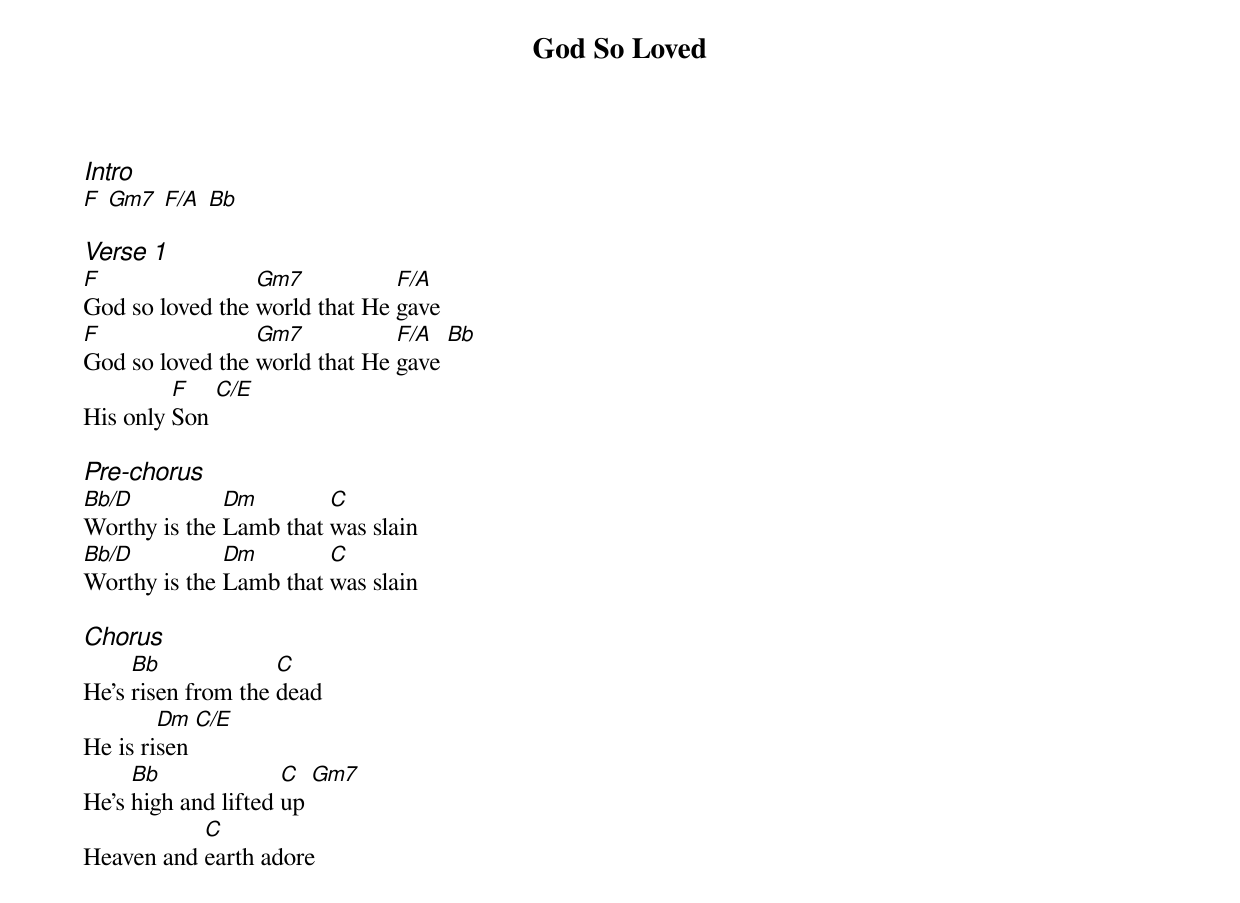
{title: God So Loved}
{ng}
{columns: 1}

{ci:Intro}
[F] [Gm7] [F/A] [Bb]

{ci:Verse 1}
[F]God so loved the [Gm7]world that He [F/A]gave
[F]God so loved the [Gm7]world that He [F/A]gave [Bb]
His only [F]Son [C/E]

{ci:Pre-chorus}
[Bb/D]Worthy is the [Dm]Lamb that [C]was slain
[Bb/D]Worthy is the [Dm]Lamb that [C]was slain

{ci:Chorus}
He's [Bb]risen from the [C]dead
He is ri[Dm]sen [C/E]
He's [Bb]high and lifted [C]up [Gm7]
Heaven and [C]earth adore
